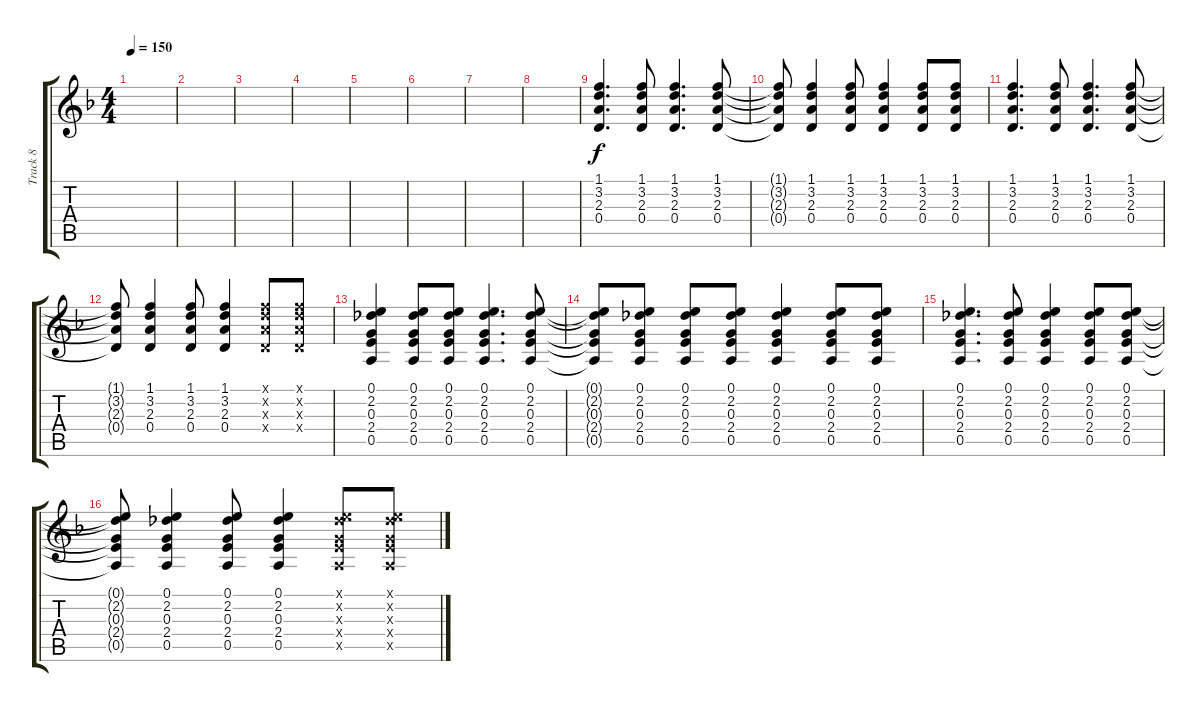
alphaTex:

\track ("Track 8" "Track 8") {instrument acousticguitarsteel}
\staff {score tabs}
\tuning (E4 B3 G3 D3 A2 D2) {hide}
\ts (4 4)
\tempo 150
\clef g2
\ks f
|
|
|
|
|
|
|
|
(1.1 3.2 2.3 0.4).4{d} (1.1 3.2 2.3 0.4).8 (1.1 3.2 2.3 0.4).4{d} (1.1 3.2 2.3 0.4).8 |
(1.1{t} 3.2{t} 2.3{t} 0.4{t}).8 (1.1 3.2 2.3 0.4).4 (1.1 3.2 2.3 0.4).8 (1.1 3.2 2.3 0.4).4 (1.1 3.2 2.3 0.4).8 (1.1 3.2 2.3 0.4).8 |
(1.1 3.2 2.3 0.4).4{d} (1.1 3.2 2.3 0.4).8 (1.1 3.2 2.3 0.4).4{d} (1.1 3.2 2.3 0.4).8 |
(1.1{t} 3.2{t} 2.3{t} 0.4{t}).8 (1.1 3.2 2.3 0.4).4 (1.1 3.2 2.3 0.4).8 (1.1 3.2 2.3 0.4).4 (1.1{x} 3.2{x} 2.3{x} 0.4{x}).8 (1.1{x} 3.2{x} 2.3{x} 0.4{x}).8 |
(0.1 2.2 0.3 2.4 0.5).4 (0.1 2.2 0.3 2.4 0.5).8 (0.1 2.2 0.3 2.4 0.5).8 (0.1 2.2 0.3 2.4 0.5).4{d} (0.1 2.2 0.3 2.4 0.5).8 |
(0.1{t} 2.2{t} 0.3{t} 2.4{t} 0.5{t}).8 (0.1 2.2 0.3 2.4 0.5).8 (0.1 2.2 0.3 2.4 0.5).8 (0.1 2.2 0.3 2.4 0.5).8 (0.1 2.2 0.3 2.4 0.5).4 (0.1 2.2 0.3 2.4 0.5).8 (0.1 2.2 0.3 2.4 0.5).8 |
(0.1 2.2 0.3 2.4 0.5).4{d} (0.1 2.2 0.3 2.4 0.5).8 (0.1 2.2 0.3 2.4 0.5).4 (0.1 2.2 0.3 2.4 0.5).8 (0.1 2.2 0.3 2.4 0.5).8 |
(0.1{t} 2.2{t} 0.3{t} 2.4{t} 0.5{t}).8 (0.1 2.2 0.3 2.4 0.5).4 (0.1 2.2 0.3 2.4 0.5).8 (0.1 2.2 0.3 2.4 0.5).4 (0.1{x} 2.2{x} 0.3{x} 2.4{x} 0.5{x}).8 (0.1{x} 2.2{x} 0.3{x} 2.4{x} 0.5{x}).8
